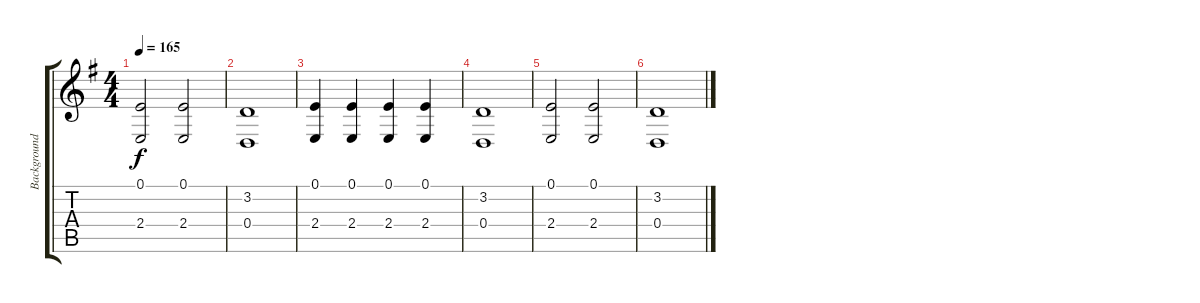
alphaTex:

\track ("Background - Brett / Jay" "Background") {instrument lead2sawtooth}
\staff {score tabs}
\tuning (E4 B3 G3 D3 A2 E2) {hide}
\ts (4 4)
\tempo 165
\clef g2
\ks g
(0.1 2.4).2{dy f} (0.1 2.4).2 |
(3.2 0.4).1 |
(0.1 2.4).4 (0.1 2.4).4 (0.1 2.4).4 (0.1 2.4).4 |
(3.2 0.4).1 |
(0.1 2.4).2 (0.1 2.4).2 |
(3.2 0.4).1
